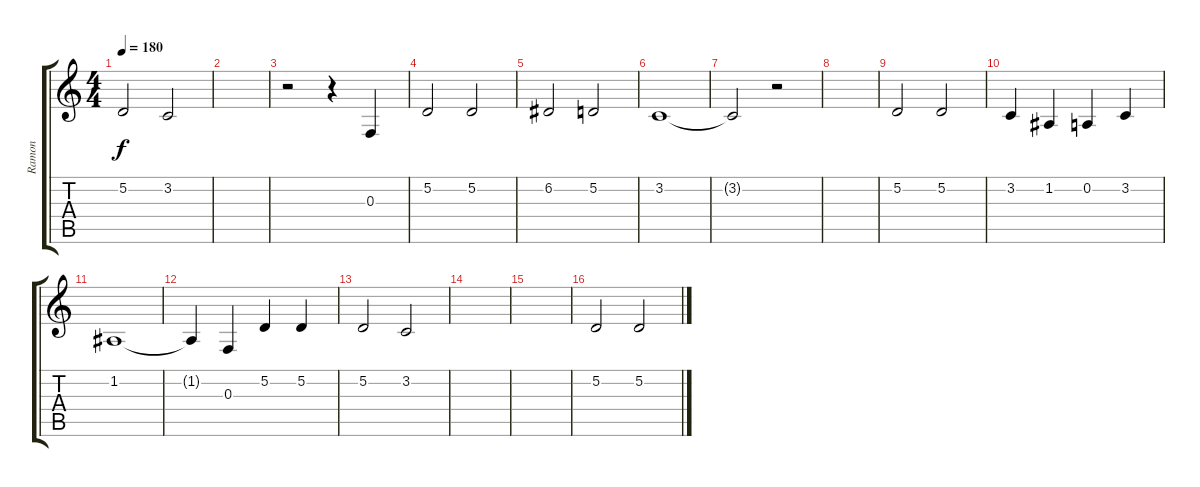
\track ("Ramon" "Ramon") {instrument lead6voice}
\staff {score tabs}
\tuning (D4 A3 F3 C3 G2 D2) {hide}
\ts (4 4)
\tempo 180
\clef g2
\ks c
5.2.2{dy f} 3.2.2 |
|
r.2 r.4 0.3.4 |
5.2.2 5.2.2 |
6.2.2 5.2.2 |
3.2.1 |
3.2{t}.2 r.2 |
|
5.2.2 5.2.2 |
3.2.4 1.2.4 0.2.4 3.2.4 |
1.2.1 |
1.2{t}.4 0.3.4 5.2.4 5.2.4 |
5.2.2 3.2.2 |
|
|
5.2.2 5.2.2
